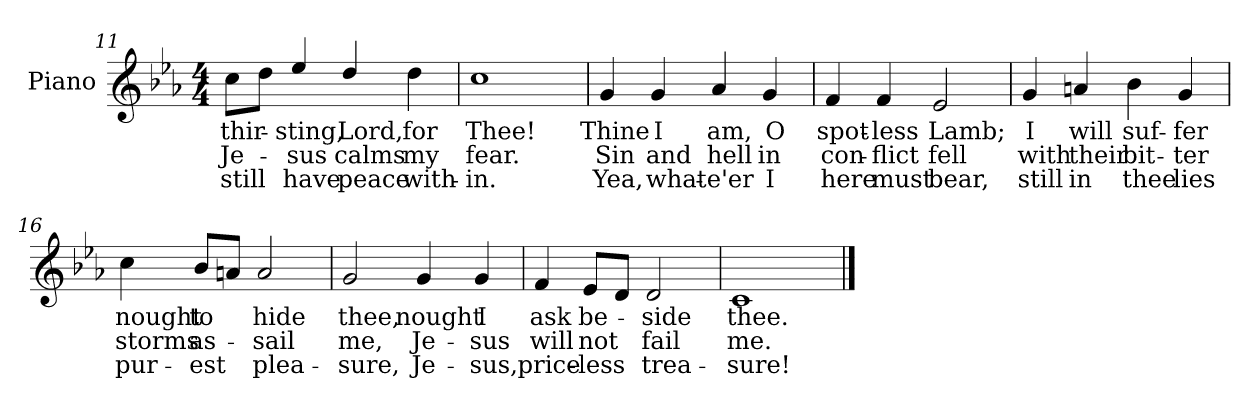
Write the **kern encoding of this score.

**kern	**text	**text	**text
*part1	*part1	*part1	*part1
*staff1	*staff1	*staff1	*staff1
*I"Piano	*	*	*
*I'Pno.	*	*	*
*clefG2	*	*	*
*k[b-e-a-]	*	*	*
*E-:	*	*	*
*M4/4	*	*	*
=11	=11	=11	=11
!	!LO:LY:b:color=#000000	!LO:LY:b:color=#000000	!LO:LY:b:color=#000000
8cci\L	thir-	Je-	still
8ddi\J	.	.	.
!	!LO:LY:b:color=#000000	!LO:LY:b:color=#000000	!LO:LY:b:color=#000000
4ee-i/	-sting,	-sus	have
!	!LO:LY:b:color=#000000	!LO:LY:b:color=#000000	!LO:LY:b:color=#000000
4ddi/	Lord,	calms	peace
!	!LO:LY:b:color=#000000	!LO:LY:b:color=#000000	!LO:LY:b:color=#000000
4ddi\	for	my	with-
=12	=12	=12	=12
!	!LO:LY:b:color=#000000	!LO:LY:b:color=#000000	!LO:LY:b:color=#000000
1cci	Thee!	fear.	-in.
!!LO:LB:g=z
=13	=13	=13	=13
!	!LO:LY:b:color=#000000	!LO:LY:b:color=#000000	!LO:LY:b:color=#000000
4gi/	Thine	Sin	Yea,
!	!LO:LY:b:color=#000000	!LO:LY:b:color=#000000	!LO:LY:b:color=#000000
4gi/	I	and	what-
!	!LO:LY:b:color=#000000	!LO:LY:b:color=#000000	!LO:LY:b:color=#000000
4a-i/	am,	hell	-e'er
!	!LO:LY:b:color=#000000	!LO:LY:b:color=#000000	!LO:LY:b:color=#000000
4gi/	O	in	I
=14	=14	=14	=14
!	!LO:LY:b:color=#000000	!LO:LY:b:color=#000000	!LO:LY:b:color=#000000
4fi/	spot-	con-	here
!	!LO:LY:b:color=#000000	!LO:LY:b:color=#000000	!LO:LY:b:color=#000000
4fi/	-less	-flict	must
!	!LO:LY:b:color=#000000	!LO:LY:b:color=#000000	!LO:LY:b:color=#000000
2e-i/	Lamb;	fell	bear,
=15	=15	=15	=15
!	!LO:LY:b:color=#000000	!LO:LY:b:color=#000000	!LO:LY:b:color=#000000
4gi/	I	with	still
!	!LO:LY:b:color=#000000	!LO:LY:b:color=#000000	!LO:LY:b:color=#000000
4ani/	will	their	in
!	!LO:LY:b:color=#000000	!LO:LY:b:color=#000000	!LO:LY:b:color=#000000
4b-i\	suf-	bit-	thee
!	!LO:LY:b:color=#000000	!LO:LY:b:color=#000000	!LO:LY:b:color=#000000
4gi/	-fer	-ter	lies
!!LO:LB:g=z
=16	=16	=16	=16
!	!LO:LY:b:color=#000000	!LO:LY:b:color=#000000	!LO:LY:b:color=#000000
4cci\	nought	storms	pur-
!	!LO:LY:b:color=#000000	!LO:LY:b:color=#000000	!LO:LY:b:color=#000000
8b-i/L	to	as-	-est
8ani/J	.	.	.
!	!LO:LY:b:color=#000000	!LO:LY:b:color=#000000	!LO:LY:b:color=#000000
2ai/	hide	-sail	plea-
=17	=17	=17	=17
!	!LO:LY:b:color=#000000	!LO:LY:b:color=#000000	!LO:LY:b:color=#000000
2gi/	thee,	me,	-sure,
!	!LO:LY:b:color=#000000	!LO:LY:b:color=#000000	!LO:LY:b:color=#000000
4gi/	nought	Je-	Je-
!	!LO:LY:b:color=#000000	!LO:LY:b:color=#000000	!LO:LY:b:color=#000000
4gi/	I	-sus	-sus,
=18	=18	=18	=18
!	!LO:LY:b:color=#000000	!LO:LY:b:color=#000000	!LO:LY:b:color=#000000
4fi/	ask	will	price-
!	!LO:LY:b:color=#000000	!LO:LY:b:color=#000000	!LO:LY:b:color=#000000
8e-i/L	be-	not	-less
8di/J	.	.	.
!	!LO:LY:b:color=#000000	!LO:LY:b:color=#000000	!LO:LY:b:color=#000000
2di/	-side	fail	trea-
=19	=19	=19	=19
!	!LO:LY:b:color=#000000	!LO:LY:b:color=#000000	!LO:LY:b:color=#000000
1ci	thee.	me.	-sure!
==	==	==	==
*-	*-	*-	*-
